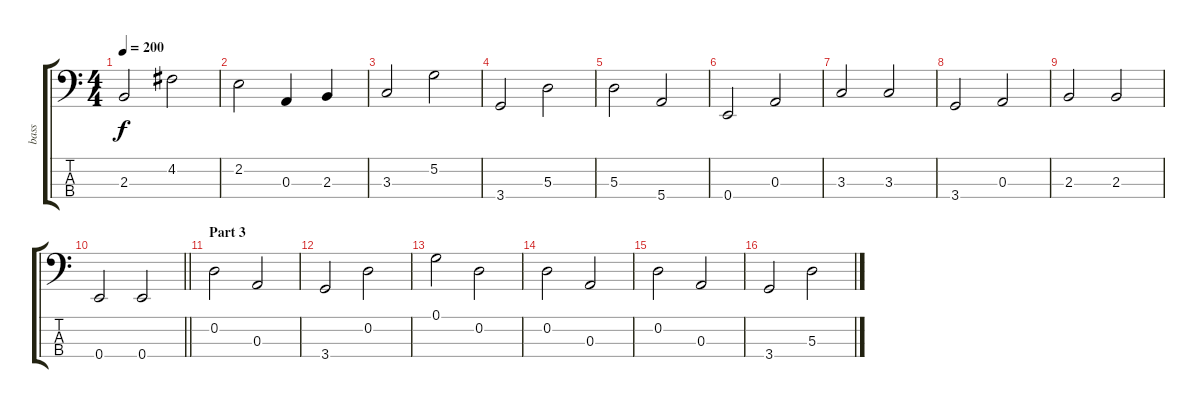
\track ("bass" "bass") {instrument acousticbass}
\staff {score tabs}
\tuning (G2 D2 A1 E1) {hide}
\ts (4 4)
\tempo 200
\clef f4
\ks c
2.3.2{dy f} 4.2.2 |
2.2.2 0.3.4 2.3.4 |
3.3.2 5.2.2 |
3.4.2 5.3.2 |
5.3.2 5.4.2 |
0.4.2 0.3.2 |
3.3.2 3.3.2 |
3.4.2 0.3.2 |
2.3.2 2.3.2 |
\barLineRight lightlight
0.4.2 0.4.2 |
\section ("" "Part 3")
0.2.2 0.3.2 |
3.4.2 0.2.2 |
0.1.2 0.2.2 |
0.2.2 0.3.2 |
0.2.2 0.3.2 |
3.4.2 5.3.2
